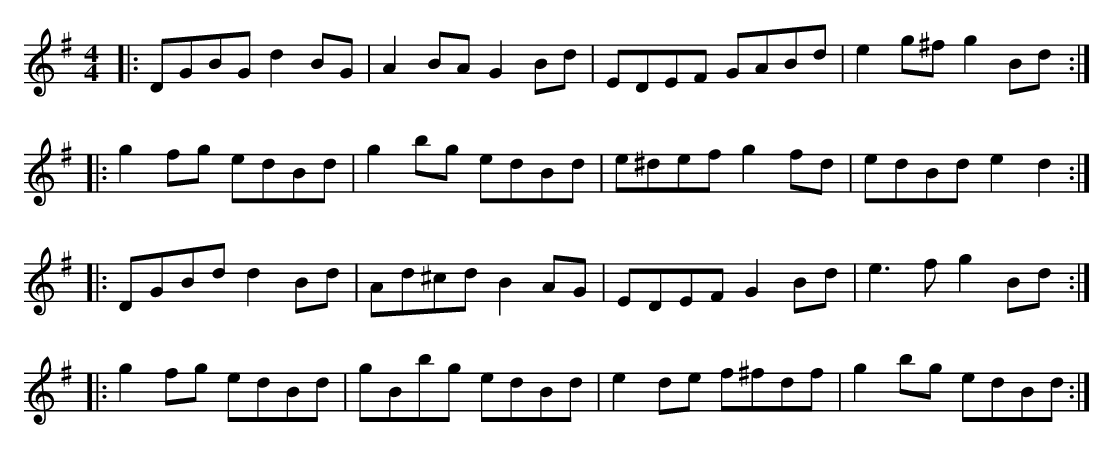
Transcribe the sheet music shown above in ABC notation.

X:1
M:4/4
K:G
|: DGBG d2BG | A2BA G2Bd | EDEF GABd | e2g^f g2Bd :|
|: g2fg edBd | g2bg edBd | e^def g2fd | edBd e2d2 :|
|: DGBd d2Bd | Ad^cd B2AG | EDEF G2Bd | e3f g2Bd :|
|: g2fg edBd | gBbg edBd | e2de f^fdf | g2bg edBd :|
